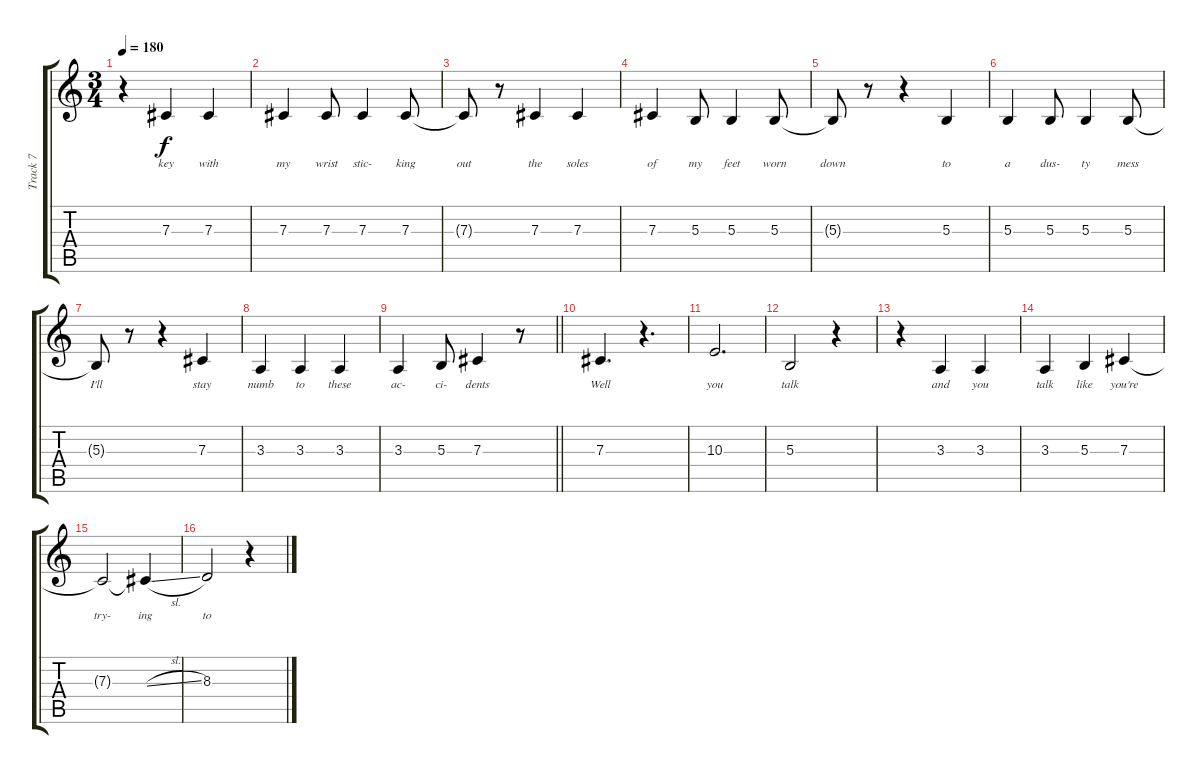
\track ("Track 7" "Track 7") {instrument tenorsax}
\staff {score tabs}
\tuning (Eb4 Bb3 Gb3 Db3 Ab2 Eb2) {hide}
\ts (3 4)
\tempo 180
\clef g2
\ks c
r.4{dy f} 7.3.4{lyrics (0 "key") lyrics (1 "") lyrics (2 "") lyrics (3 "") lyrics (4 "")} 7.3.4{lyrics (0 "with") lyrics (1 "") lyrics (2 "") lyrics (3 "") lyrics (4 "")} |
7.3.4{lyrics (0 "my") lyrics (1 "") lyrics (2 "") lyrics (3 "") lyrics (4 "")} 7.3.8{lyrics (0 "wrist") lyrics (1 "") lyrics (2 "") lyrics (3 "") lyrics (4 "")} 7.3.4{lyrics (0 "stic-") lyrics (1 "") lyrics (2 "") lyrics (3 "") lyrics (4 "")} 7.3.8{lyrics (0 "king") lyrics (1 "") lyrics (2 "") lyrics (3 "") lyrics (4 "")} |
7.3{t}.8{lyrics (0 "out") lyrics (1 "") lyrics (2 "") lyrics (3 "") lyrics (4 "")} r.8 7.3.4{lyrics (0 "the") lyrics (1 "") lyrics (2 "") lyrics (3 "") lyrics (4 "")} 7.3.4{lyrics (0 "soles") lyrics (1 "") lyrics (2 "") lyrics (3 "") lyrics (4 "")} |
7.3.4{lyrics (0 "of") lyrics (1 "") lyrics (2 "") lyrics (3 "") lyrics (4 "")} 5.3.8{lyrics (0 "my") lyrics (1 "") lyrics (2 "") lyrics (3 "") lyrics (4 "")} 5.3.4{lyrics (0 "feet") lyrics (1 "") lyrics (2 "") lyrics (3 "") lyrics (4 "")} 5.3.8{lyrics (0 "worn") lyrics (1 "") lyrics (2 "") lyrics (3 "") lyrics (4 "")} |
5.3{t}.8{lyrics (0 "down") lyrics (1 "") lyrics (2 "") lyrics (3 "") lyrics (4 "")} r.8 r.4 5.3.4{lyrics (0 "to") lyrics (1 "") lyrics (2 "") lyrics (3 "") lyrics (4 "")} |
5.3.4{lyrics (0 "a") lyrics (1 "") lyrics (2 "") lyrics (3 "") lyrics (4 "")} 5.3.8{lyrics (0 "dus-") lyrics (1 "") lyrics (2 "") lyrics (3 "") lyrics (4 "")} 5.3.4{lyrics (0 "ty") lyrics (1 "") lyrics (2 "") lyrics (3 "") lyrics (4 "")} 5.3.8{lyrics (0 "mess") lyrics (1 "") lyrics (2 "") lyrics (3 "") lyrics (4 "")} |
5.3{t}.8{lyrics (0 "I'll") lyrics (1 "") lyrics (2 "") lyrics (3 "") lyrics (4 "")} r.8 r.4 7.3.4{lyrics (0 "stay") lyrics (1 "") lyrics (2 "") lyrics (3 "") lyrics (4 "")} |
3.3.4{lyrics (0 "numb") lyrics (1 "") lyrics (2 "") lyrics (3 "") lyrics (4 "")} 3.3.4{lyrics (0 "to") lyrics (1 "") lyrics (2 "") lyrics (3 "") lyrics (4 "")} 3.3.4{lyrics (0 "these") lyrics (1 "") lyrics (2 "") lyrics (3 "") lyrics (4 "")} |
\barLineRight lightlight
3.3.4{lyrics (0 "ac-") lyrics (1 "") lyrics (2 "") lyrics (3 "") lyrics (4 "")} 5.3.8{lyrics (0 "ci-") lyrics (1 "") lyrics (2 "") lyrics (3 "") lyrics (4 "")} 7.3.4{lyrics (0 "dents") lyrics (1 "") lyrics (2 "") lyrics (3 "") lyrics (4 "")} r.8 |
7.3.4{d lyrics (0 "Well") lyrics (1 "") lyrics (2 "") lyrics (3 "") lyrics (4 "")} r.4{d} |
10.3.2{d lyrics (0 "you") lyrics (1 "") lyrics (2 "") lyrics (3 "") lyrics (4 "")} |
5.3.2{lyrics (0 "talk") lyrics (1 "") lyrics (2 "") lyrics (3 "") lyrics (4 "")} r.4 |
r.4 3.3.4{lyrics (0 "and") lyrics (1 "") lyrics (2 "") lyrics (3 "") lyrics (4 "")} 3.3.4{lyrics (0 "you") lyrics (1 "") lyrics (2 "") lyrics (3 "") lyrics (4 "")} |
3.3.4{lyrics (0 "talk") lyrics (1 "") lyrics (2 "") lyrics (3 "") lyrics (4 "")} 5.3.4{lyrics (0 "like") lyrics (1 "") lyrics (2 "") lyrics (3 "") lyrics (4 "")} 7.3.4{lyrics (0 "you're") lyrics (1 "") lyrics (2 "") lyrics (3 "") lyrics (4 "")} |
7.3{t}.2{lyrics (0 "try-") lyrics (1 "") lyrics (2 "") lyrics (3 "") lyrics (4 "")} 7.3{sl t}.4{lyrics (0 "ing") lyrics (1 "") lyrics (2 "") lyrics (3 "") lyrics (4 "")} |
8.3.2{lyrics (0 "to") lyrics (1 "") lyrics (2 "") lyrics (3 "") lyrics (4 "")} r.4
